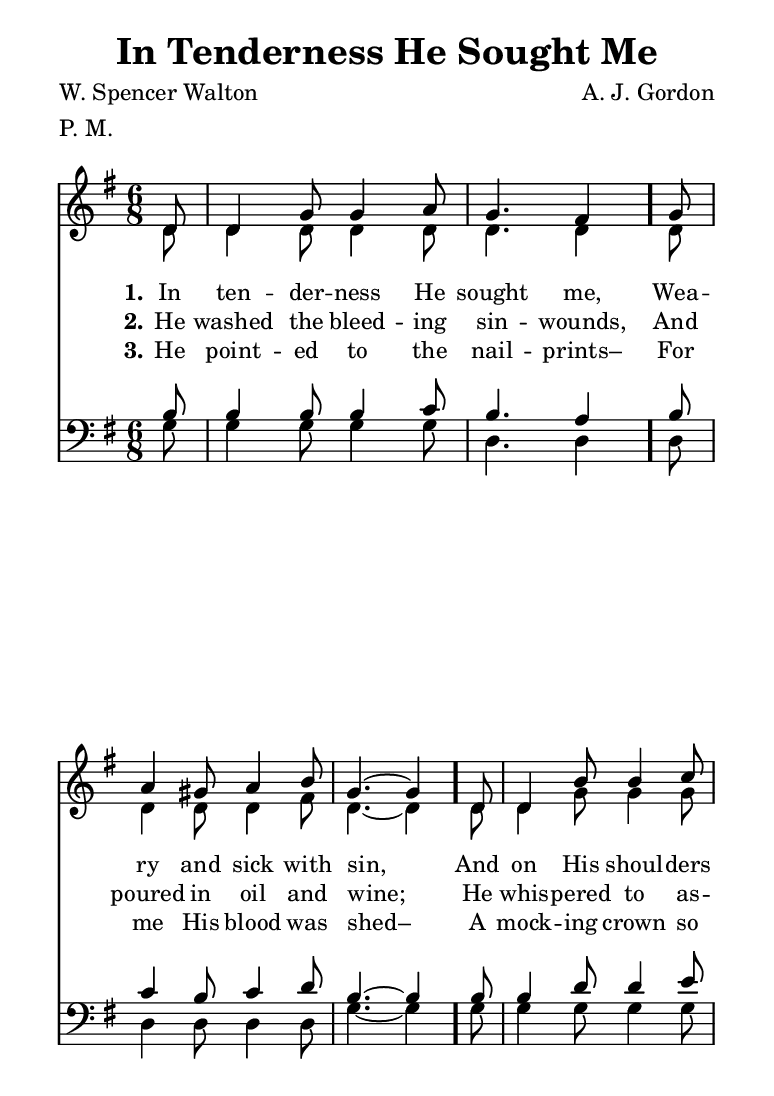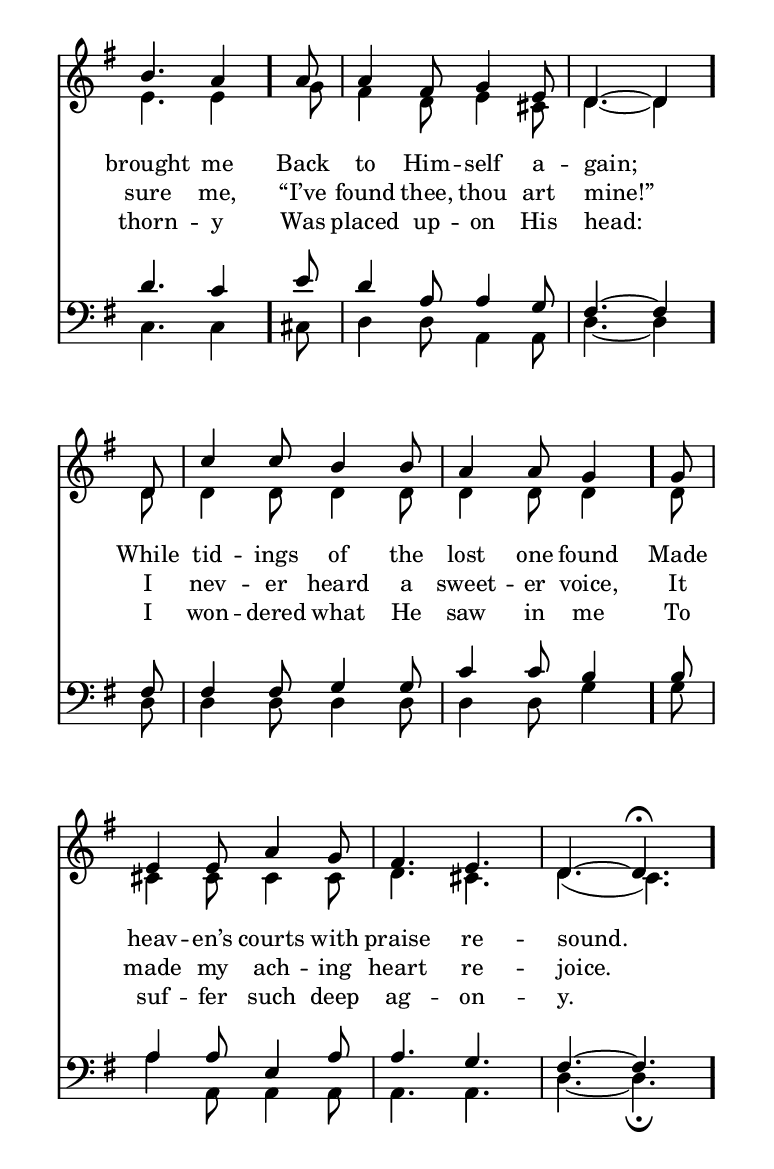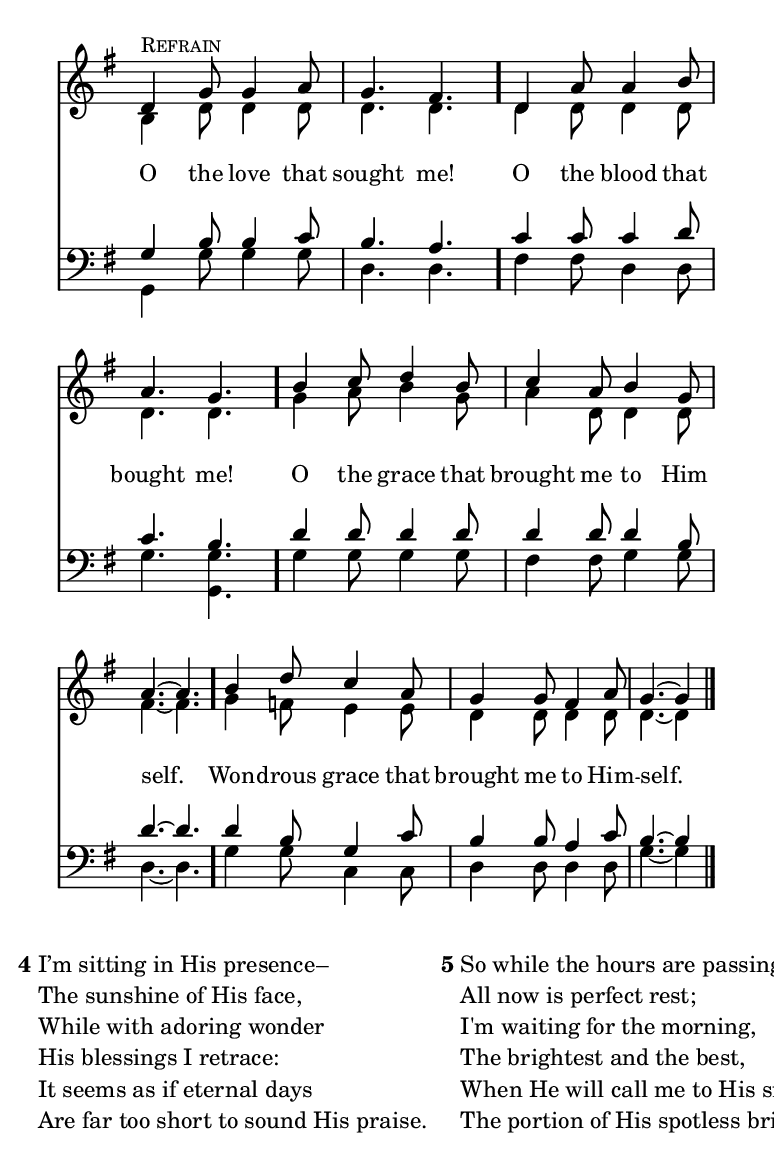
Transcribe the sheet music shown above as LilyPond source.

\include "common/global.ily"
\paper {
  \include "common/paper.ily"
  ragged-last-bottom = ##t
  systems-per-page = ##f
  page-count = ##f
}

\header{
  hymnnumber = "168"
  title = "In Tenderness He Sought Me"
  tunename = ""
  meter = "P. M."
  poet = "W. Spencer Walton"
  composer = "A. J. Gordon"
  %copyright = ""
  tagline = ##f
}

ta = { \tempo 8=150 }
tb = { \tempo 8=75 }

global = {
  \include "common/overrides.ily"
  \override Staff.TimeSignature.style = #'()
  \time 6/8
  \override Score.MetronomeMark.transparent = ##t % hide all fermata changes too
  \ta
  \key g \major
  \partial 8
  \autoBeamOff
}

patternAA = { c8 | c4 c8 c4 c8 | c4. c4 }
patternBA = { c8 | c4 c8 c4 c8 | c4 c8 c4 }
patternCA = { c8 | c4 c8 c4 c8 | c4. c4. | c4. c4. }

patternDA = { c4 c8 c4 c8 | c4. c4. }
patternDB = { c4 c8 c4 c8 | c4 c8 c4 c8 | c4. c4. }
patternDC = { c4 c8 c4 c8 | c4 c8 c4 c8 | c4. c4 }

notesSoprano = {
\global
\relative c' {

  \changePitch \patternAA { d | d g g a | g fis }
  \changePitch \patternAA { g | a gis a b | g ~ g  }
  \changePitch \patternAA { d | d b' b c | b a }
  \changePitch \patternAA { a | a fis g e | d ~ d }
  \changePitch \patternBA { d | c' c b b | a a g }
  \changePitch \patternCA { g | e e a g | fis e | d ~ \tb d \fermata \ta }

  << s^\markup { \small \caps "Refrain" }
  \changePitch \patternDA { d g g a | g fis } >>
  \changePitch \patternDA { d | a' a b | a g }
  \changePitch \patternDB { b c d b | c a b g | a ~ a }
  \changePitch \patternDC { b d c a | g g fis a | g ~ g }

  \bar "|."

}
}

notesAlto = {
\global
\relative e' {

  \changePitch \patternAA { d | d d d d | d d }
  \changePitch \patternAA { d | d d d fis | d ~ d }
  \changePitch \patternAA { d | d g g g | e e }
  \changePitch \patternAA { g | fis d e cis | d ~ d }
  \changePitch \patternBA { d | d d d d | d d d }
  \changePitch \patternCA { d | cis cis cis cis | d cis | d( c) }

  \changePitch \patternDA { b d d d | d d }
  \changePitch \patternDA { d d d d | d d }
  \changePitch \patternDB { g a b g | a d, d d | fis ~ fis }
  \changePitch \patternDC { g f e e | d d d d | d ~ d }

}
}

notesTenor = {
\global
\relative a {

  \changePitch \patternAA { b | b b b c | b a }
  \changePitch \patternAA { b | c b c d | b ~ b }
  \changePitch \patternAA { b | b d d e | d c }
  \changePitch \patternAA { e | d a a g | fis ~ fis }
  \changePitch \patternBA { fis | fis fis g g | c c b }
  \changePitch \patternCA { b | a a e a | a g | fis ~ fis }

  \changePitch \patternDA { g b b c | b a }
  \changePitch \patternDA { c c c d | c b }
  \changePitch \patternDB { d d d d | d d d b | d ~ d }
  \changePitch \patternDC { d b g c | b b a c | b ~ b }

}
}

notesBass = {
\global
\relative f {

  \changePitch \patternAA { g | g g g g | d d }
  \changePitch \patternAA { d | d d d d | g ~ g }
  \changePitch \patternAA { g | g g g g | c, c }
  \changePitch \patternAA { cis | d d a a | d ~ d }
  \changePitch \patternBA { d | d d d d | d d g }
  \changePitch \patternCA { g | a a, a a | a a | d ~ d \fermata }

  \changePitch \patternDA { g, g' g g | d d }
  \changePitch \patternDA { fis fis d d | g <g g,> }
  \changePitch \patternDB { g g g g | fis fis g g | d ~ d }
  \changePitch \patternDC { g g | c, c | d d d d | g ~ g }

}
}

Refrain = \lyricmode {

O the love that sought me! \bar "."
O the blood that bought me! \bar "."
O the grace that brought me to Him self. \bar "."
Won -- drous grace that brought me to Him -- self. \bar "."

}

wordsA = \lyricmode {
\set stanza = "1."

In ten -- der -- ness He sought me, \bar "."
Wea -- ry and sick with sin, \bar "."
And on His shoul -- ders brought me \bar "."
Back to Him -- self a -- gain; \bar "."
While tid -- ings of the lost one found \bar "."
Made heav -- en’s courts with praise re -- sound. \bar "."

}

wordsB = \lyricmode {
\set stanza = "2."

He washed the bleed -- ing sin -- wounds,
And poured in oil and wine;
He whis -- pered to as -- sure me,
“I’ve found thee, thou art mine!”
I nev -- er heard a sweet -- er voice,
It made my ach -- ing heart re -- joice.

\Refrain

}

wordsC = \lyricmode {
\set stanza = "3."

He point -- ed to the nail -- prints–
For me His blood was shed–
A mock -- ing crown so thorn -- y
Was placed up -- on His head:
I won -- dered what He saw in me
To suf -- fer such deep ag -- on -- y.

}

wordsD = \markuplist {

\line { I’m sitting in His presence– }
\line { The sunshine of His face, }
\line { While with adoring wonder }
\line { His blessings I retrace: }
\line { It seems as if eternal days }
\line { Are far too short to sound His praise. }

}

wordsE = \markuplist {

\line { So while the hours are passing, }
\line { All now is perfect rest; }
\line { I'm waiting for the morning, }
\line { The brightest and the best, }
\line { When He will call me to His side, }
\line { The portion of His spotless bride. }

}

\score {
  \context ChoirStaff <<
    \context Staff = upper <<
      \set ChoirStaff.systemStartDelimiter = #'SystemStartBar
      \context Voice  = sopranos { \voiceOne << \notesSoprano >> }
      \context Voice  = altos { \voiceTwo << \notesAlto >> }
      \context Lyrics = one   \lyricsto sopranos \wordsA
      \context Lyrics = two   \lyricsto sopranos \wordsB
      \context Lyrics = three \lyricsto sopranos \wordsC
    >>
    \context Staff = men <<
      \clef bass
      \context Voice  = tenors { \voiceOne << \notesTenor >> }
      \context Voice  = basses { \voiceTwo << \notesBass >> }
    >>
  >>
  \layout {
    \include "common/layout.ily"
  }
  \midi{
    \include "common/midi.ily"
  }
}

\noPageBreak

\markup { \fill-line {
  \hspace #0.1
  \line{ \bold 4 \column { \wordsD } }
  \hspace #0.1
  \line{ \bold 5 \column { \wordsE } }
  \hspace #0.1
} }

\version "2.18.2"  % necessary for upgrading to future LilyPond versions.

% vi:set et ts=2 sw=2 ai nocindent syntax=lilypond:
